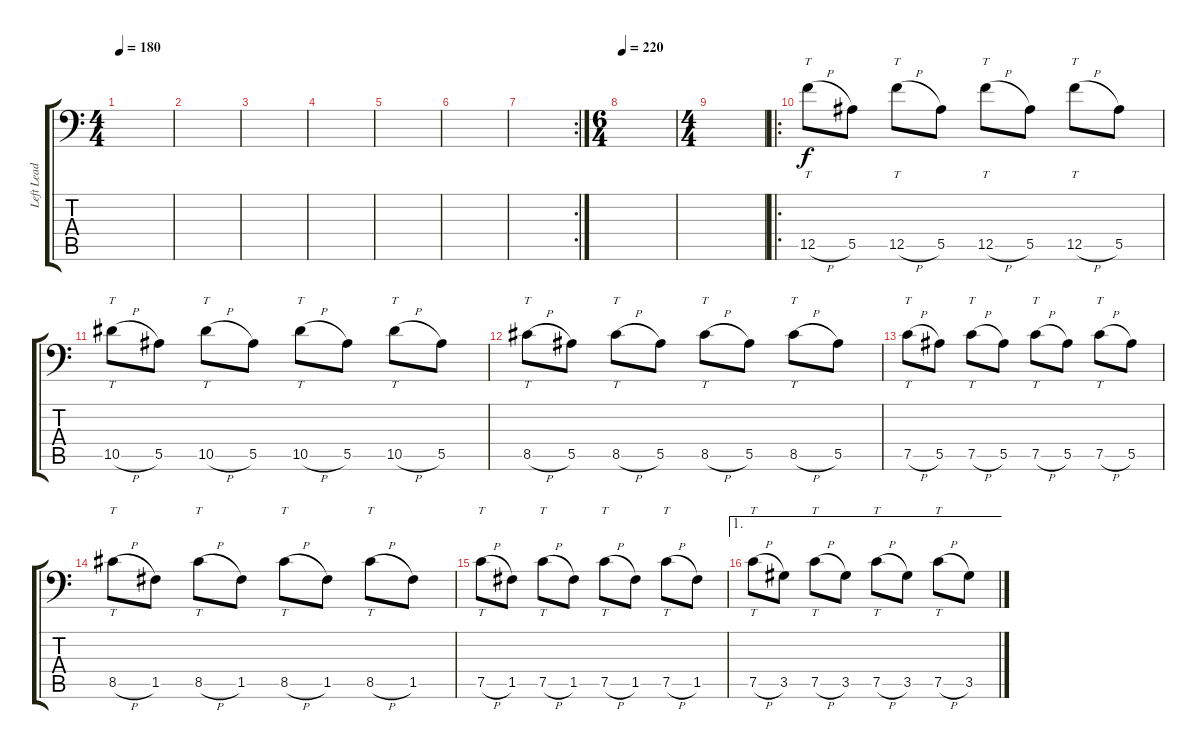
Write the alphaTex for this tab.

\track ("Left Lead Guitar" "Left Lead ") {instrument distortionguitar}
\staff {score tabs}
\tuning (C4 G3 Eb3 Bb2 F2 Bb1) {hide}
\ts (4 4)
\tempo 180
\clef f4
\ks c
|
|
|
|
|
|
\rc 2
|
\ts (6 4)
\tempo 220
|
\ts (4 4)
|
\ro
12.5{h}.8{tt} 5.5.8 12.5{h}.8{tt} 5.5.8 12.5{h}.8{tt} 5.5.8 12.5{h}.8{tt} 5.5.8 |
10.5{h}.8{tt} 5.5.8 10.5{h}.8{tt} 5.5.8 10.5{h}.8{tt} 5.5.8 10.5{h}.8{tt} 5.5.8 |
8.5{h}.8{tt} 5.5.8 8.5{h}.8{tt} 5.5.8 8.5{h}.8{tt} 5.5.8 8.5{h}.8{tt} 5.5.8 |
7.5{h}.8{tt} 5.5.8 7.5{h}.8{tt} 5.5.8 7.5{h}.8{tt} 5.5.8 7.5{h}.8{tt} 5.5.8 |
8.5{h}.8{tt} 1.5.8 8.5{h}.8{tt} 1.5.8 8.5{h}.8{tt} 1.5.8 8.5{h}.8{tt} 1.5.8 |
7.5{h}.8{tt} 1.5.8 7.5{h}.8{tt} 1.5.8 7.5{h}.8{tt} 1.5.8 7.5{h}.8{tt} 1.5.8 |
\ae 1
7.5{h}.8{tt} 3.5.8 7.5{h}.8{tt} 3.5.8 7.5{h}.8{tt} 3.5.8 7.5{h}.8{tt} 3.5.8
